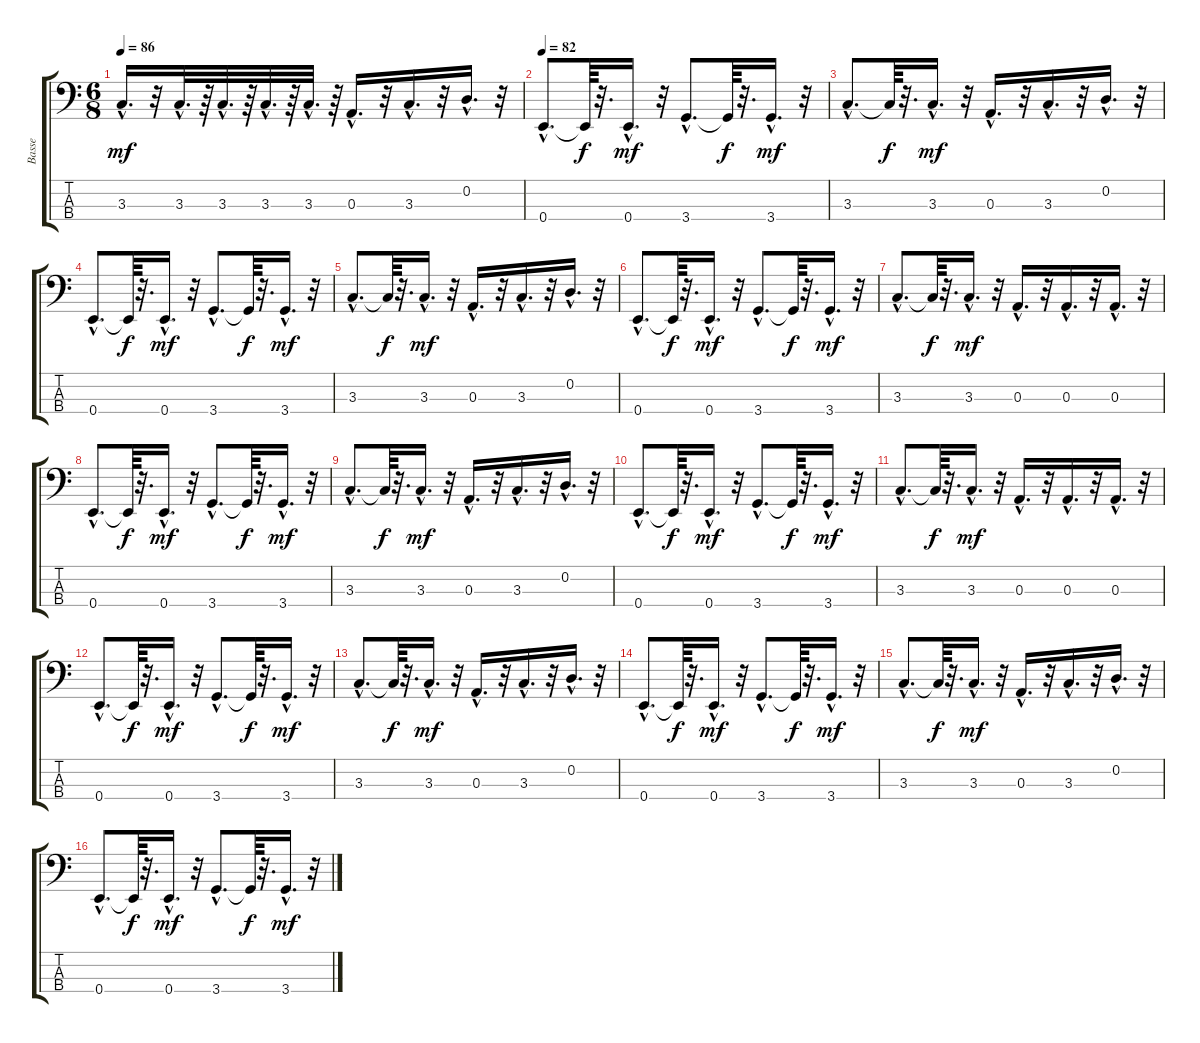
\track ("Basse" "Basse") {instrument acousticbass}
\staff {score tabs}
\tuning (G2 D2 A1 E1) {hide}
\ts (6 8)
\tempo 86
\clef f4
\ks c
3.3{hac}.16{d dy mf} r.32 3.3{hac}.32{d} r.64 3.3{hac}.32{d} r.64 3.3{hac}.32{d} r.64 3.3{hac}.32{d} r.64 0.3{hac}.16{d} r.32 3.3{hac}.16{d} r.32 0.2{hac}.16{d} r.32 |
\tempo 82
0.4{hac}.8{d} 0.4{t}.64{dy f} r.32{d} 0.4{hac}.16{d dy mf} r.32 3.4{hac}.8{d} 3.4{t}.64{dy f} r.32{d} 3.4{hac}.16{d dy mf} r.32 |
3.3{hac}.8{d} 3.3{t}.64{dy f} r.32{d} 3.3{hac}.16{d dy mf} r.32 0.3{hac}.16{d} r.32 3.3{hac}.16{d} r.32 0.2{hac}.16{d} r.32 |
0.4{hac}.8{d} 0.4{t}.64{dy f} r.32{d} 0.4{hac}.16{d dy mf} r.32 3.4{hac}.8{d} 3.4{t}.64{dy f} r.32{d} 3.4{hac}.16{d dy mf} r.32 |
3.3{hac}.8{d} 3.3{t}.64{dy f} r.32{d} 3.3{hac}.16{d dy mf} r.32 0.3{hac}.16{d} r.32 3.3{hac}.16{d} r.32 0.2{hac}.16{d} r.32 |
0.4{hac}.8{d} 0.4{t}.64{dy f} r.32{d} 0.4{hac}.16{d dy mf} r.32 3.4{hac}.8{d} 3.4{t}.64{dy f} r.32{d} 3.4{hac}.16{d dy mf} r.32 |
3.3{hac}.8{d} 3.3{t}.64{dy f} r.32{d} 3.3{hac}.16{d dy mf} r.32 0.3{hac}.16{d} r.32 0.3{hac}.16{d} r.32 0.3{hac}.16{d} r.32 |
0.4{hac}.8{d} 0.4{t}.64{dy f} r.32{d} 0.4{hac}.16{d dy mf} r.32 3.4{hac}.8{d} 3.4{t}.64{dy f} r.32{d} 3.4{hac}.16{d dy mf} r.32 |
3.3{hac}.8{d} 3.3{t}.64{dy f} r.32{d} 3.3{hac}.16{d dy mf} r.32 0.3{hac}.16{d} r.32 3.3{hac}.16{d} r.32 0.2{hac}.16{d} r.32 |
0.4{hac}.8{d} 0.4{t}.64{dy f} r.32{d} 0.4{hac}.16{d dy mf} r.32 3.4{hac}.8{d} 3.4{t}.64{dy f} r.32{d} 3.4{hac}.16{d dy mf} r.32 |
3.3{hac}.8{d} 3.3{t}.64{dy f} r.32{d} 3.3{hac}.16{d dy mf} r.32 0.3{hac}.16{d} r.32 0.3{hac}.16{d} r.32 0.3{hac}.16{d} r.32 |
0.4{hac}.8{d} 0.4{t}.64{dy f} r.32{d} 0.4{hac}.16{d dy mf} r.32 3.4{hac}.8{d} 3.4{t}.64{dy f} r.32{d} 3.4{hac}.16{d dy mf} r.32 |
3.3{hac}.8{d} 3.3{t}.64{dy f} r.32{d} 3.3{hac}.16{d dy mf} r.32 0.3{hac}.16{d} r.32 3.3{hac}.16{d} r.32 0.2{hac}.16{d} r.32 |
0.4{hac}.8{d} 0.4{t}.64{dy f} r.32{d} 0.4{hac}.16{d dy mf} r.32 3.4{hac}.8{d} 3.4{t}.64{dy f} r.32{d} 3.4{hac}.16{d dy mf} r.32 |
3.3{hac}.8{d} 3.3{t}.64{dy f} r.32{d} 3.3{hac}.16{d dy mf} r.32 0.3{hac}.16{d} r.32 3.3{hac}.16{d} r.32 0.2{hac}.16{d} r.32 |
0.4{hac}.8{d} 0.4{t}.64{dy f} r.32{d} 0.4{hac}.16{d dy mf} r.32 3.4{hac}.8{d} 3.4{t}.64{dy f} r.32{d} 3.4{hac}.16{d dy mf} r.32
